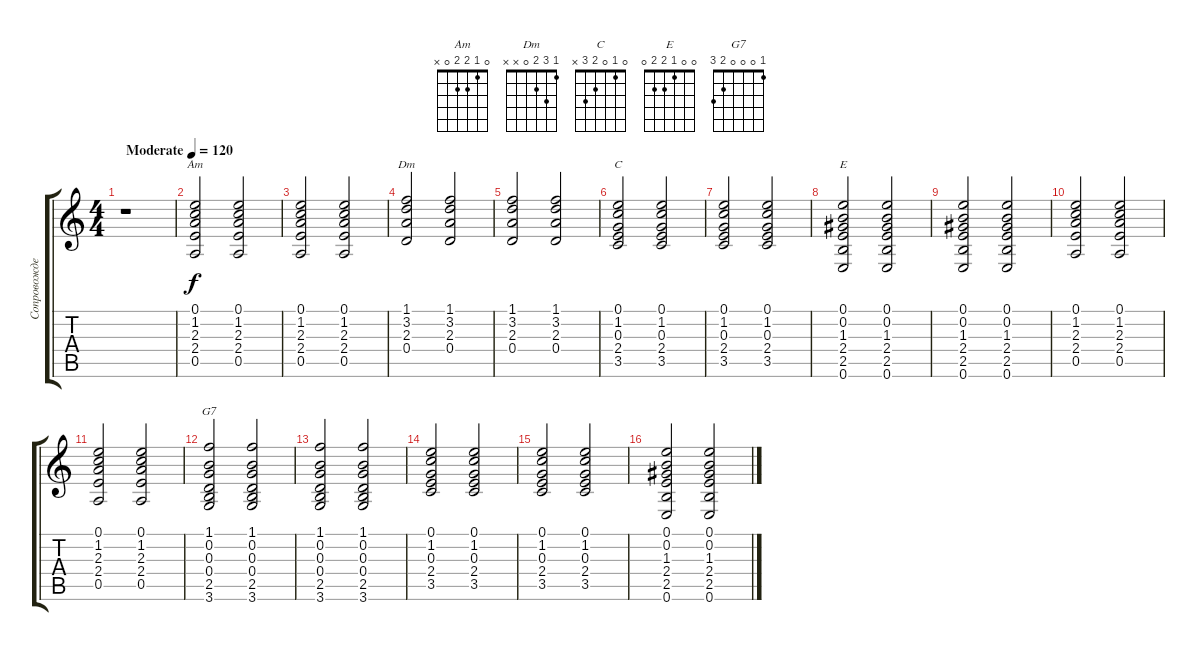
\track ("Сопровождение" "Сопровожде") {instrument electricguitarjazz}
\staff {score tabs}
\tuning (E4 B3 G3 D3 A2 E2) {hide}
\chord ("Am" 0 1 2 2 0 x)
\chord ("Dm" 1 3 2 0 x x)
\chord ("C" 0 1 0 2 3 x)
\chord ("E" 0 0 1 2 2 0)
\chord ("G7" 1 0 0 0 2 3)
\ts (4 4)
\tempo (120 "Moderate")
\clef g2
\ks c
r.1{dy f instrument electricguitarjazz} |
(0.1 1.2 2.3 2.4 0.5).2{ch "Am"} (0.1 1.2 2.3 2.4 0.5).2 |
(0.1 1.2 2.3 2.4 0.5).2 (0.1 1.2 2.3 2.4 0.5).2 |
(1.1 3.2 2.3 0.4).2{ch "Dm"} (1.1 3.2 2.3 0.4).2 |
(1.1 3.2 2.3 0.4).2 (1.1 3.2 2.3 0.4).2 |
(0.1 1.2 0.3 2.4 3.5).2{ch "C"} (0.1 1.2 0.3 2.4 3.5).2 |
(0.1 1.2 0.3 2.4 3.5).2 (0.1 1.2 0.3 2.4 3.5).2 |
(0.1 0.2 1.3 2.4 2.5 0.6).2{ch "E"} (0.1 0.2 1.3 2.4 2.5 0.6).2 |
(0.1 0.2 1.3 2.4 2.5 0.6).2 (0.1 0.2 1.3 2.4 2.5 0.6).2 |
(0.1 1.2 2.3 2.4 0.5).2 (0.1 1.2 2.3 2.4 0.5).2 |
(0.1 1.2 2.3 2.4 0.5).2 (0.1 1.2 2.3 2.4 0.5).2 |
(1.1 0.2 0.3 0.4 2.5 3.6).2{ch "G7"} (1.1 0.2 0.3 0.4 2.5 3.6).2 |
(1.1 0.2 0.3 0.4 2.5 3.6).2 (1.1 0.2 0.3 0.4 2.5 3.6).2 |
(0.1 1.2 0.3 2.4 3.5).2 (0.1 1.2 0.3 2.4 3.5).2 |
(0.1 1.2 0.3 2.4 3.5).2 (0.1 1.2 0.3 2.4 3.5).2 |
(0.1 0.2 1.3 2.4 2.5 0.6).2 (0.1 0.2 1.3 2.4 2.5 0.6).2
